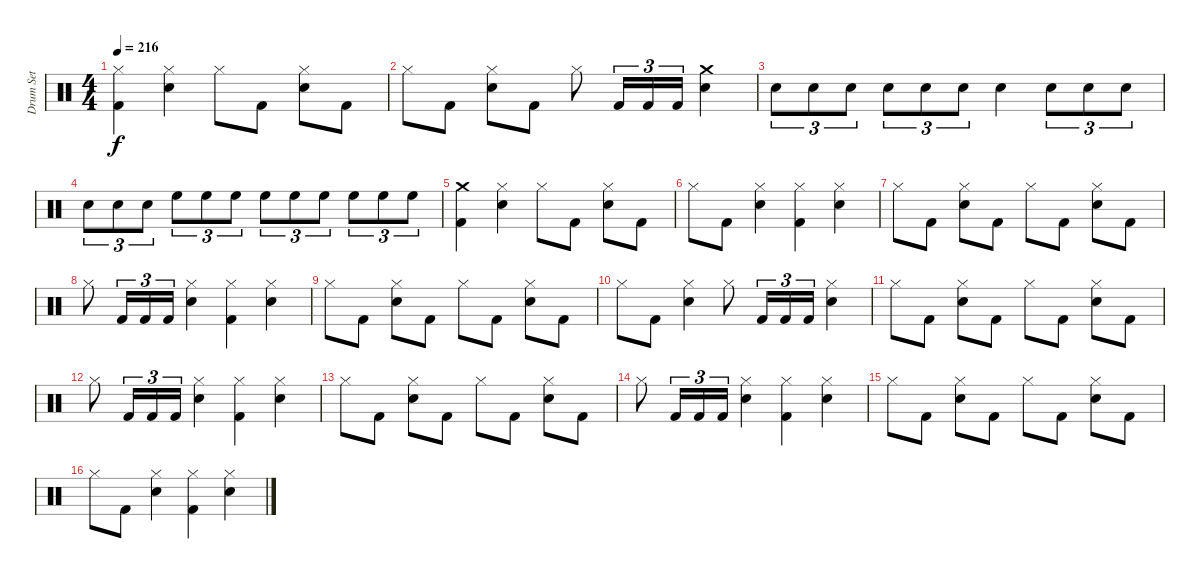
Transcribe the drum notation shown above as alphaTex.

\track ("Drum Set" "Drum Set") {instrument percussion}
\staff {score}
\articulation defaults
\ts (4 4)
\tempo 216
\clef neutral
\ks c
("Hi-Hat (closed)" "Kick (hit) 2").4{dy f} ("Hi-Hat (closed)" "Snare (hit) 2").4 "Hi-Hat (closed)".8 "Kick (hit) 2".8 ("Hi-Hat (closed)" "Snare (hit) 2").8 "Kick (hit) 2".8 |
"Hi-Hat (closed)".8 "Kick (hit) 2".8 ("Hi-Hat (closed)" "Snare (hit) 2").8 "Kick (hit) 2".8 "Hi-Hat (closed)".8 "Kick (hit) 2".16{tu (3 2)} "Kick (hit) 2".16{tu (3 2)} "Kick (hit) 2".16{tu (3 2)} ("Crash medium (hit)" "Snare (hit) 2").4 |
"Snare (hit) 2".8{tu (3 2)} "Snare (hit) 2".8{tu (3 2)} "Snare (hit) 2".8{tu (3 2)} "Snare (hit) 2".8{tu (3 2)} "Snare (hit) 2".8{tu (3 2)} "Snare (hit) 2".8{tu (3 2)} "Snare (hit) 2".4 "Snare (hit) 2".8{tu (3 2)} "Snare (hit) 2".8{tu (3 2)} "Snare (hit) 2".8{tu (3 2)} |
"Snare (hit) 2".8{tu (3 2)} "Snare (hit) 2".8{tu (3 2)} "Snare (hit) 2".8{tu (3 2)} "High Floor Tom (hit)".8{tu (3 2)} "High Floor Tom (hit)".8{tu (3 2)} "High Floor Tom (hit)".8{tu (3 2)} "High Floor Tom (hit)".8{tu (3 2)} "High Floor Tom (hit)".8{tu (3 2)} "High Floor Tom (hit)".8{tu (3 2)} "High Floor Tom (hit)".8{tu (3 2)} "High Floor Tom (hit)".8{tu (3 2)} "High Floor Tom (hit)".8{tu (3 2)} |
("Crash medium (hit)" "Kick (hit) 2").4 ("Hi-Hat (closed)" "Snare (hit) 2").4 "Hi-Hat (closed)".8 "Kick (hit) 2".8 ("Hi-Hat (closed)" "Snare (hit) 2").8 "Kick (hit) 2".8 |
"Hi-Hat (closed)".8 "Kick (hit) 2".8 ("Hi-Hat (closed)" "Snare (hit) 2").4 ("Hi-Hat (closed)" "Kick (hit) 2").4 ("Hi-Hat (closed)" "Snare (hit) 2").4 |
"Hi-Hat (closed)".8 "Kick (hit) 2".8 ("Hi-Hat (closed)" "Snare (hit) 2").8 "Kick (hit) 2".8 "Hi-Hat (closed)".8 "Kick (hit) 2".8 ("Hi-Hat (closed)" "Snare (hit) 2").8 "Kick (hit) 2".8 |
"Hi-Hat (closed)".8 "Kick (hit) 2".16{tu (3 2)} "Kick (hit) 2".16{tu (3 2)} "Kick (hit) 2".16{tu (3 2)} ("Hi-Hat (closed)" "Snare (hit) 2").4 ("Hi-Hat (closed)" "Kick (hit) 2").4 ("Hi-Hat (closed)" "Snare (hit) 2").4 |
"Hi-Hat (closed)".8 "Kick (hit) 2".8 ("Hi-Hat (closed)" "Snare (hit) 2").8 "Kick (hit) 2".8 "Hi-Hat (closed)".8 "Kick (hit) 2".8 ("Hi-Hat (closed)" "Snare (hit) 2").8 "Kick (hit) 2".8 |
"Hi-Hat (closed)".8 "Kick (hit) 2".8 ("Hi-Hat (closed)" "Snare (hit) 2").4 "Hi-Hat (closed)".8 "Kick (hit) 2".16{tu (3 2)} "Kick (hit) 2".16{tu (3 2)} "Kick (hit) 2".16{tu (3 2)} ("Hi-Hat (closed)" "Snare (hit) 2").4 |
"Hi-Hat (closed)".8 "Kick (hit) 2".8 ("Hi-Hat (closed)" "Snare (hit) 2").8 "Kick (hit) 2".8 "Hi-Hat (closed)".8 "Kick (hit) 2".8 ("Hi-Hat (closed)" "Snare (hit) 2").8 "Kick (hit) 2".8 |
"Hi-Hat (closed)".8 "Kick (hit) 2".16{tu (3 2)} "Kick (hit) 2".16{tu (3 2)} "Kick (hit) 2".16{tu (3 2)} ("Hi-Hat (closed)" "Snare (hit) 2").4 ("Hi-Hat (closed)" "Kick (hit) 2").4 ("Hi-Hat (closed)" "Snare (hit) 2").4 |
"Hi-Hat (closed)".8 "Kick (hit) 2".8 ("Hi-Hat (closed)" "Snare (hit) 2").8 "Kick (hit) 2".8 "Hi-Hat (closed)".8 "Kick (hit) 2".8 ("Hi-Hat (closed)" "Snare (hit) 2").8 "Kick (hit) 2".8 |
"Hi-Hat (closed)".8 "Kick (hit) 2".16{tu (3 2)} "Kick (hit) 2".16{tu (3 2)} "Kick (hit) 2".16{tu (3 2)} ("Hi-Hat (closed)" "Snare (hit) 2").4 ("Hi-Hat (closed)" "Kick (hit) 2").4 ("Hi-Hat (closed)" "Snare (hit) 2").4 |
"Hi-Hat (closed)".8 "Kick (hit) 2".8 ("Hi-Hat (closed)" "Snare (hit) 2").8 "Kick (hit) 2".8 "Hi-Hat (closed)".8 "Kick (hit) 2".8 ("Hi-Hat (closed)" "Snare (hit) 2").8 "Kick (hit) 2".8 |
"Hi-Hat (closed)".8 "Kick (hit) 2".8 ("Hi-Hat (closed)" "Snare (hit) 2").4 ("Hi-Hat (closed)" "Kick (hit) 2").4 ("Hi-Hat (closed)" "Snare (hit) 2").4
